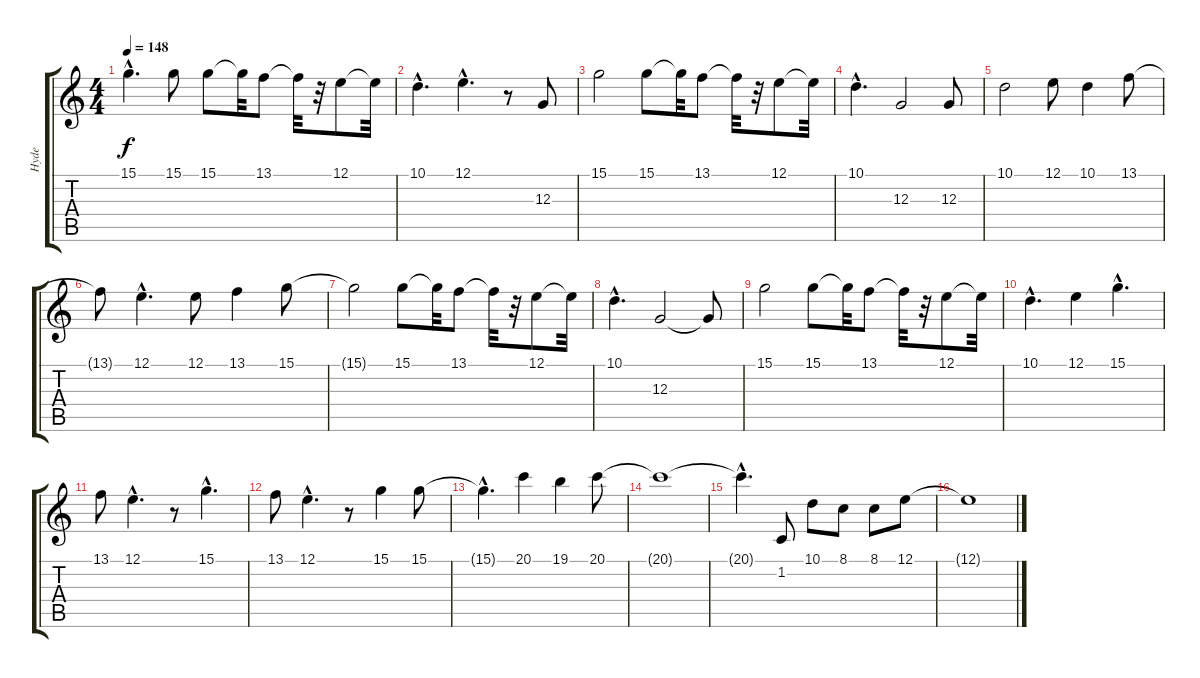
\track ("Hyde" "Hyde") {instrument oboe}
\staff {score tabs}
\tuning (E4 B3 G3 D3 A2 E2) {hide}
\ts (4 4)
\tempo 148
\clef g2
\ks c
15.1{hac}.4{d dy f} 15.1.8 15.1.8 15.1{t}.32 13.1.8 13.1{t}.32 r.32 12.1.8 12.1{t}.32 |
10.1{hac}.4{d} 12.1{hac}.4{d} r.8 12.3.8 |
15.1.2 15.1.8 15.1{t}.32 13.1.8 13.1{t}.32 r.32 12.1.8 12.1{t}.32 |
10.1{hac}.4{d} 12.3.2 12.3.8 |
10.1.2 12.1.8 10.1.4 13.1.8 |
13.1{t}.8 12.1{hac}.4{d} 12.1.8 13.1.4 15.1.8 |
15.1{t}.2 15.1.8 15.1{t}.32 13.1.8 13.1{t}.32 r.32 12.1.8 12.1{t}.32 |
10.1{hac}.4{d} 12.3.2 12.3{t}.8 |
15.1.2 15.1.8 15.1{t}.32 13.1.8 13.1{t}.32 r.32 12.1.8 12.1{t}.32 |
10.1{hac}.4{d} 12.1.4 15.1{hac}.4{d} |
13.1.8 12.1{hac}.4{d} r.8 15.1{hac}.4{d} |
13.1.8 12.1{hac}.4{d} r.8 15.1.4 15.1.8 |
15.1{hac t}.4{d} 20.1.4 19.1.4 20.1.8 |
20.1{t}.1 |
20.1{hac t}.4{d} 1.2.8 10.1.8 8.1.8 8.1.8 12.1.8 |
12.1{t}.1
